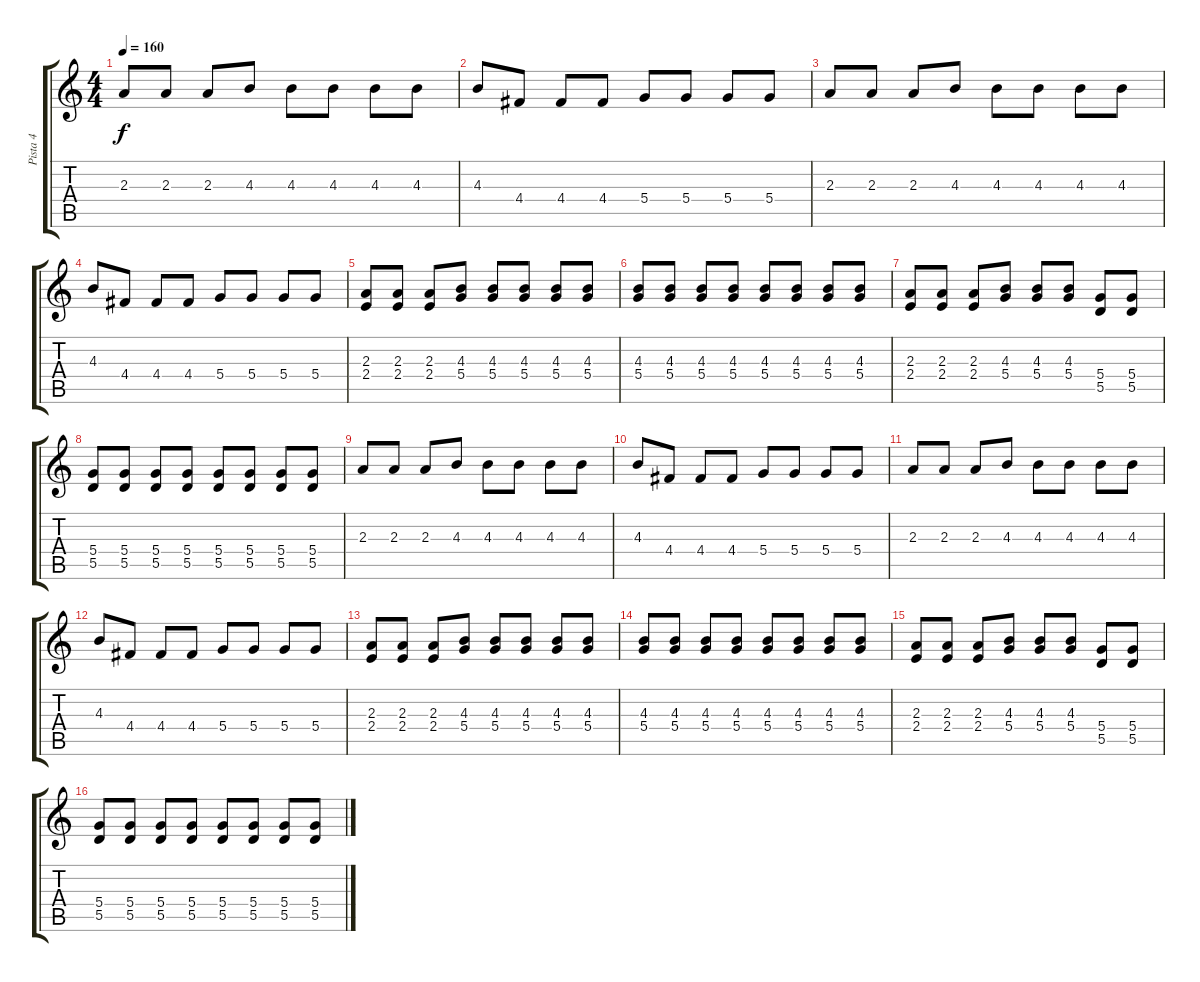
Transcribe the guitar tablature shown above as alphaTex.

\track ("Pista 4" "Pista 4") {instrument distortionguitar}
\staff {score tabs}
\tuning (E4 B3 G3 D3 A2 E2) {hide}
\ts (4 4)
\tempo 160
\clef g2
\ks c
2.3.8{dy f} 2.3.8 2.3.8 4.3.8 4.3.8 4.3.8 4.3.8 4.3.8 |
4.3.8 4.4.8 4.4.8 4.4.8 5.4.8 5.4.8 5.4.8 5.4.8 |
2.3.8 2.3.8 2.3.8 4.3.8 4.3.8 4.3.8 4.3.8 4.3.8 |
4.3.8 4.4.8 4.4.8 4.4.8 5.4.8 5.4.8 5.4.8 5.4.8 |
(2.3 2.4).8 (2.3 2.4).8 (2.3 2.4).8 (4.3 5.4).8 (4.3 5.4).8 (4.3 5.4).8 (4.3 5.4).8 (4.3 5.4).8 |
(4.3 5.4).8 (4.3 5.4).8 (4.3 5.4).8 (4.3 5.4).8 (4.3 5.4).8 (4.3 5.4).8 (4.3 5.4).8 (4.3 5.4).8 |
(2.3 2.4).8 (2.3 2.4).8 (2.3 2.4).8 (4.3 5.4).8 (4.3 5.4).8 (4.3 5.4).8 (5.4 5.5).8 (5.4 5.5).8 |
(5.4 5.5).8 (5.4 5.5).8 (5.4 5.5).8 (5.4 5.5).8 (5.4 5.5).8 (5.4 5.5).8 (5.4 5.5).8 (5.4 5.5).8 |
2.3.8 2.3.8 2.3.8 4.3.8 4.3.8 4.3.8 4.3.8 4.3.8 |
4.3.8 4.4.8 4.4.8 4.4.8 5.4.8 5.4.8 5.4.8 5.4.8 |
2.3.8 2.3.8 2.3.8 4.3.8 4.3.8 4.3.8 4.3.8 4.3.8 |
4.3.8 4.4.8 4.4.8 4.4.8 5.4.8 5.4.8 5.4.8 5.4.8 |
(2.3 2.4).8 (2.3 2.4).8 (2.3 2.4).8 (4.3 5.4).8 (4.3 5.4).8 (4.3 5.4).8 (4.3 5.4).8 (4.3 5.4).8 |
(4.3 5.4).8 (4.3 5.4).8 (4.3 5.4).8 (4.3 5.4).8 (4.3 5.4).8 (4.3 5.4).8 (4.3 5.4).8 (4.3 5.4).8 |
(2.3 2.4).8 (2.3 2.4).8 (2.3 2.4).8 (4.3 5.4).8 (4.3 5.4).8 (4.3 5.4).8 (5.4 5.5).8 (5.4 5.5).8 |
(5.4 5.5).8 (5.4 5.5).8 (5.4 5.5).8 (5.4 5.5).8 (5.4 5.5).8 (5.4 5.5).8 (5.4 5.5).8 (5.4 5.5).8
